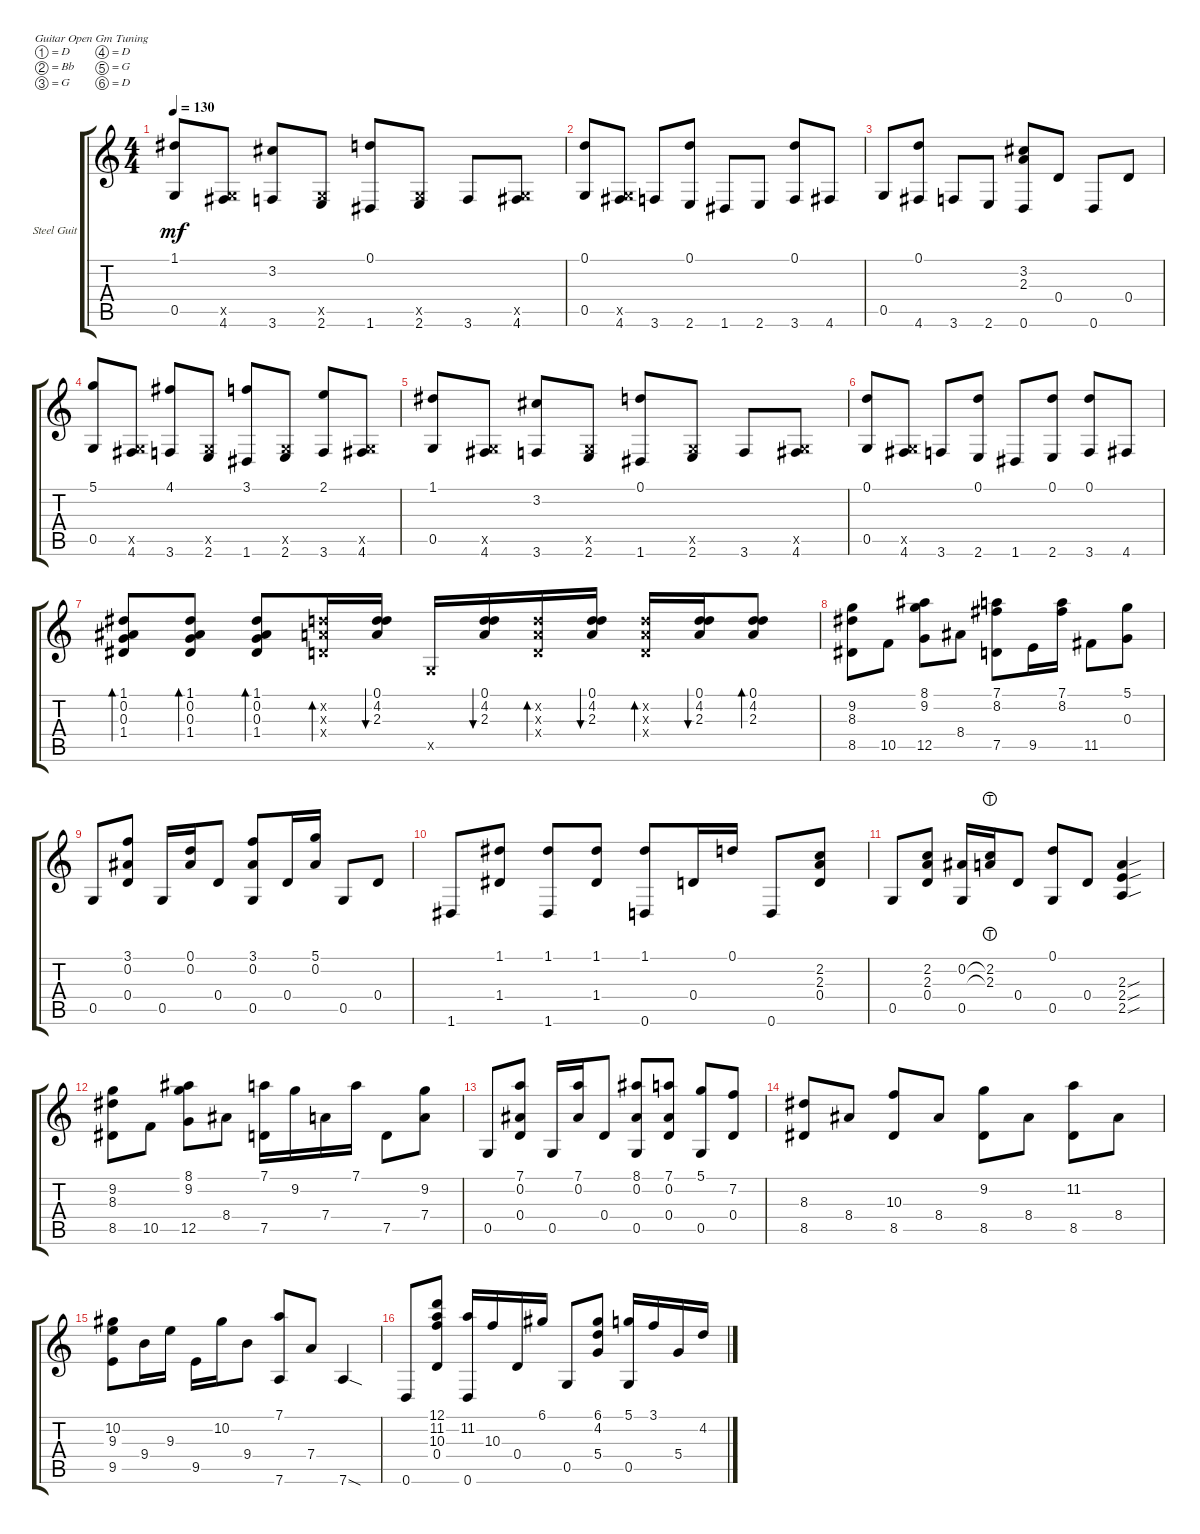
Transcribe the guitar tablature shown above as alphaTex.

\defaultSystemsLayout 4
\bracketExtendMode groupsimilarinstruments
\firstSystemTrackNameOrientation horizontal
\otherSystemsTrackNameOrientation horizontal
\track ("Steel Guitar" "Steel Guit") {instrument acousticguitarsteel}
\staff {score tabs}
\tuning (D4 Bb3 G3 D3 G2 D2)
\ts (4 4)
\tempo 130
\clef g2
\ks c
(0.5 1.1).8{dy mf} (4.6 0.5{x}).8 (3.6 3.2).8 (2.6 0.5{x}).8 (1.6 0.1).8 (2.6 0.5{x}).8 3.6.8 (4.6 0.5{x}).8 |
(0.5 0.1).8 (4.6 0.5{x}).8 3.6.8 (2.6 0.1).8 1.6.8 2.6.8 (3.6 0.1).8 4.6.8 |
0.5.8 (0.1 4.6).8 3.6.8 2.6.8 (0.6 2.3 3.2).8 0.4.8 0.6.8 0.4.8 |
(0.5 5.1).8 (4.6 0.5{x}).8 (3.6 4.1).8 (2.6 0.5{x}).8 (1.6 3.1).8 (2.6 0.5{x}).8 (3.6 2.1).8 (4.6 0.5{x}).8 |
(0.5 1.1).8 (4.6 0.5{x}).8 (3.6 3.2).8 (2.6 0.5{x}).8 (1.6 0.1).8 (2.6 0.5{x}).8 3.6.8 (4.6 0.5{x}).8 |
(0.5 0.1).8 (4.6 0.5{x}).8 3.6.8 (2.6 0.1).8 1.6.8 (2.6 0.1).8 (3.6 0.1).8 4.6.8 |
(1.4 0.3 0.2 1.1).8{bd 30} (1.4 0.3 0.2 1.1).8{bd 30} (1.4 0.3 0.2 1.1).8{bd 30} (4.2{x} 2.3{x} 0.4{x}).16{bd 30} (0.1 4.2 2.3).16{bu 30} 0.5{x}.16 (2.3 4.2 0.1).16{bu 30} (0.4{x} 2.3{x} 4.2{x}).16{bd 30} (2.3 4.2 0.1).16{bu 30} (0.4{x} 2.3{x} 4.2{x}).16{bd 30} (2.3 4.2 0.1).16{bu 30} (2.3 4.2 0.1).8{bd 30} |
(8.5 9.2 8.3).8 10.5.8 (12.5 9.2 8.1).8 8.4.8 (7.5 8.2 7.1).8 9.5.16 (8.2 7.1).16 11.5.8 (0.3 5.1).8 |
0.5.8 (3.1 0.2 0.4).8 0.5.16 (0.2 0.1).16 0.4.8 (0.5 0.2 3.1).8 0.4.16 (0.2 5.1).16 0.5.8 0.4.8 |
1.6.8 (1.1 1.4).8 (1.6 1.1).8 (1.4 1.1).8 (0.6 1.1).8 0.4.16 0.1.16 0.6.8 (0.4 2.3 2.2).8 |
0.5.8 (2.3 2.2 0.4).8 (0.5 0.2).16 (2.3{lht} 2.2{lht}).16 0.4.8 (0.5 0.1).8 0.4.8 (2.5{sou} 2.4{sou} 2.3{sou}).4 |
(8.5 9.2 8.3).8 10.5.8 (12.5 9.2 8.1).8 8.4.8 (7.5 7.1).16 9.2.16 7.4.16 7.1.16 7.5.8 (7.4 9.2).8 |
0.5.8 (0.4 7.1 0.2).8 0.5.16 (0.2 7.1).16 0.4.8 (0.5 0.2 8.1).8 (7.1 0.2 0.4).8 (5.1 0.5).8 (0.4 7.2).8 |
(8.5 8.3).8 8.4.8 (8.5 10.3).8 8.4.8 (8.5 9.2).8 8.4.8 (8.5 11.2).8 8.4.8 |
(9.5 10.2 9.3).8 9.4.16 9.3.16 9.5.16 10.2.16 9.4.8 (7.6 7.1).8 7.4.8 7.6{sod}.4 |
0.6.8 (0.4 10.3 11.2 12.1).8 (11.2 0.6).16 10.3.16 0.4.16 6.1.16 0.5.8 (5.4 6.1 4.2).8 (0.5 5.1).16 3.1.16 5.4.16 4.2.16
